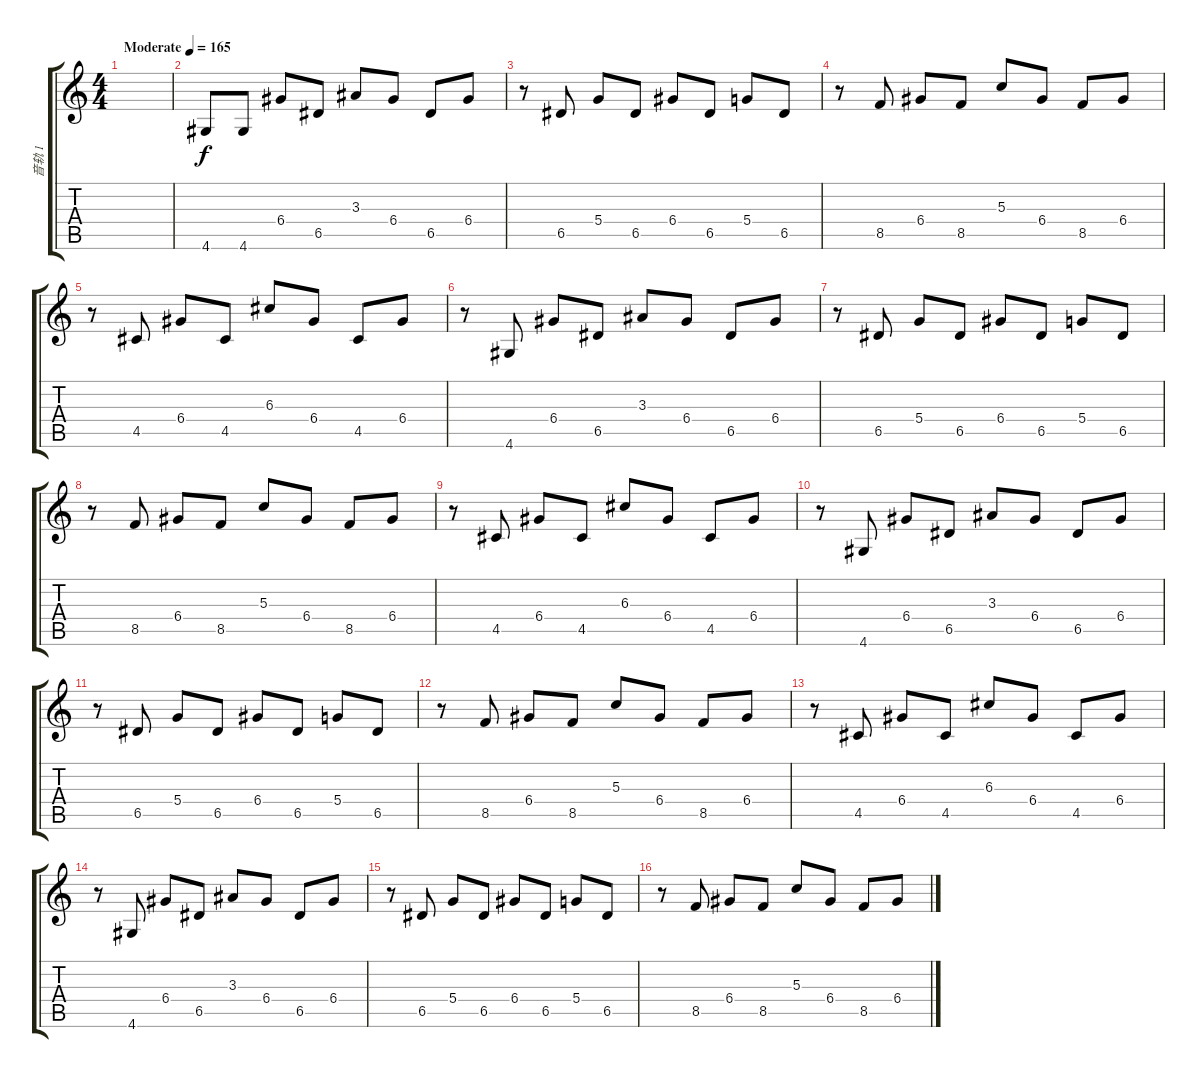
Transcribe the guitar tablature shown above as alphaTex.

\track ("音轨 1" "音轨 1") {instrument electricbasspick}
\staff {score tabs}
\tuning (E4 B3 G3 D3 A2 E2) {hide}
\ts (4 4)
\tempo (165 "Moderate")
\clef g2
\ks c
|
4.6.8 4.6.8 6.4.8 6.5.8 3.3.8 6.4.8 6.5.8 6.4.8 |
r.8 6.5.8 5.4.8 6.5.8 6.4.8 6.5.8 5.4.8 6.5.8 |
r.8 8.5.8 6.4.8 8.5.8 5.3.8 6.4.8 8.5.8 6.4.8 |
r.8 4.5.8 6.4.8 4.5.8 6.3.8 6.4.8 4.5.8 6.4.8 |
r.8 4.6.8 6.4.8 6.5.8 3.3.8 6.4.8 6.5.8 6.4.8 |
r.8 6.5.8 5.4.8 6.5.8 6.4.8 6.5.8 5.4.8 6.5.8 |
r.8 8.5.8 6.4.8 8.5.8 5.3.8 6.4.8 8.5.8 6.4.8 |
r.8 4.5.8 6.4.8 4.5.8 6.3.8 6.4.8 4.5.8 6.4.8 |
r.8 4.6.8 6.4.8 6.5.8 3.3.8 6.4.8 6.5.8 6.4.8 |
r.8 6.5.8 5.4.8 6.5.8 6.4.8 6.5.8 5.4.8 6.5.8 |
r.8 8.5.8 6.4.8 8.5.8 5.3.8 6.4.8 8.5.8 6.4.8 |
r.8 4.5.8 6.4.8 4.5.8 6.3.8 6.4.8 4.5.8 6.4.8 |
r.8 4.6.8 6.4.8 6.5.8 3.3.8 6.4.8 6.5.8 6.4.8 |
r.8 6.5.8 5.4.8 6.5.8 6.4.8 6.5.8 5.4.8 6.5.8 |
r.8 8.5.8 6.4.8 8.5.8 5.3.8 6.4.8 8.5.8 6.4.8
